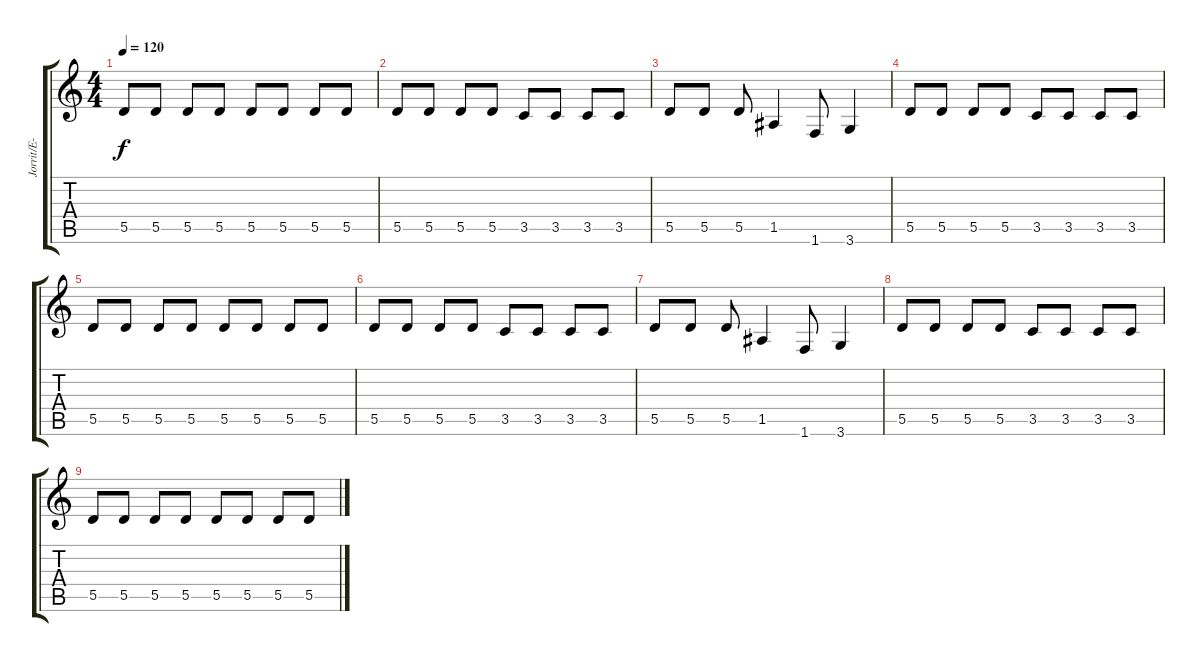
\track ("Jorrit/E- Bass" "Jorrit/E- ") {instrument electricbassfinger}
\staff {score tabs}
\tuning (E4 B3 G3 D3 A2 E2) {hide}
\ts (4 4)
\tempo 120
\clef g2
\ks c
5.5.8{dy f} 5.5.8 5.5.8 5.5.8 5.5.8 5.5.8 5.5.8 5.5.8 |
5.5.8 5.5.8 5.5.8 5.5.8 3.5.8 3.5.8 3.5.8 3.5.8 |
5.5.8 5.5.8 5.5.8 1.5.4 1.6.8 3.6.4 |
5.5.8 5.5.8 5.5.8 5.5.8 3.5.8 3.5.8 3.5.8 3.5.8 |
5.5.8 5.5.8 5.5.8 5.5.8 5.5.8 5.5.8 5.5.8 5.5.8 |
5.5.8 5.5.8 5.5.8 5.5.8 3.5.8 3.5.8 3.5.8 3.5.8 |
5.5.8 5.5.8 5.5.8 1.5.4 1.6.8 3.6.4 |
5.5.8 5.5.8 5.5.8 5.5.8 3.5.8 3.5.8 3.5.8 3.5.8 |
5.5.8 5.5.8 5.5.8 5.5.8 5.5.8 5.5.8 5.5.8 5.5.8
